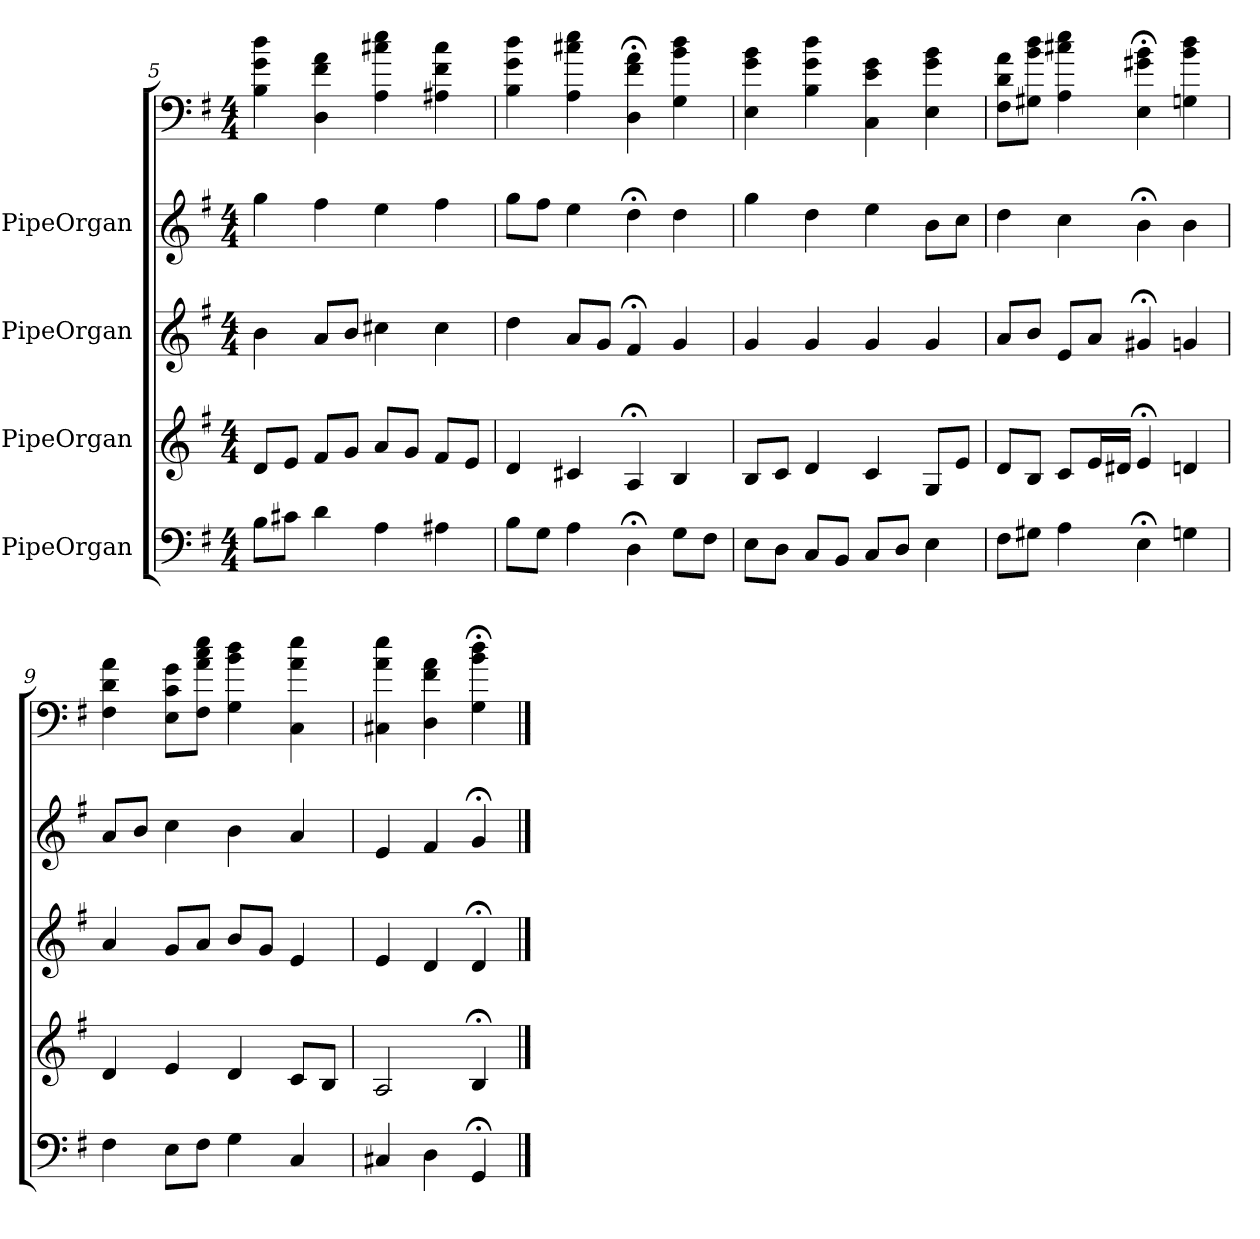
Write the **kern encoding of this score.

**kern	**kern	**kern	**kern	**kern
*part5	*part4	*part3	*part2	*part1
*staff5	*staff4	*staff3	*staff2	*staff1
*I"PipeOrgan	*I"PipeOrgan	*I"PipeOrgan	*I"PipeOrgan	*
*k[f#]	*k[f#]	*k[f#]	*k[f#]	*k[f#]
*G:	*G:	*G:	*G:	*G:
*M4/4	*M4/4	*M4/4	*M4/4	*M4/4
=5	=5	=5	=5	=5
8BL	8dL	4b	4gg	4B 4g 4dd
8c#XJ	8eJ	.	.	.
4d	8f#L	8aL	4ff#	4D 4f# 4a
.	8gJ	8bJ	.	.
4A	8aL	4cc#X	4ee	4A 4cc#X 4ee
.	8gJ	.	.	.
4A#X	8f#L	4cc#	4ff#	4A#X 4f# 4cc#
.	8eJ	.	.	.
=6	=6	=6	=6	=6
8BL	4d	4dd	8ggL	4B 4g 4dd
8GJ	.	.	8ff#J	.
4A	4c#X	8aL	4ee	4A 4cc#X 4ee
.	.	8gJ	.	.
4D;<	4A;<	4f#;<	4dd;<	4D;< 4f#;< 4a;<
8GL	4B	4g	4dd	4G 4b 4dd
8F#J	.	.	.	.
=7	=7	=7	=7	=7
8EL	8BL	4g	4gg	4E 4g 4b
8DJ	8cJ	.	.	.
8CL	4d	4g	4dd	4B 4g 4dd
8BBJ	.	.	.	.
8CL	4c	4g	4ee	4C 4e 4g
8DJ	.	.	.	.
4E	8GL	4g	8bL	4E 4g 4b
.	8eJ	.	8ccJ	.
=8	=8	=8	=8	=8
8F#L	8dL	8aL	4dd	8F# 8d 8aL
8G#XJ	8BJ	8bJ	.	8G#X 8b 8ddJ
4A	8cL	8eL	4cc	4A 4cc#X 4ee
.	16eL	8aJ	.	.
.	16d#XJJ	.	.	.
4E;<	4e;<	4g#X;<	4b;<	4E;< 4g#X;< 4b;<
4Gn	4dn	4gn	4b	4Gn 4b 4dd
=9	=9	=9	=9	=9
4F#	4d	4a	8aL	4F# 4d 4a
.	.	.	8bJ	.
8EL	4e	8gL	4cc	8E 8c 8gL
8F#J	.	8aJ	.	8F# 8a 8cc 8eeJ
4G	4d	8bL	4b	4G 4b 4dd
.	.	8gJ	.	.
4C	8cL	4e	4a	4C 4a 4ee
.	8BJ	.	.	.
=10	=10	=10	=10	=10
4C#X	2A	4e	4e	4C#X 4a 4ee
4D	.	4d	4f#	4D 4f# 4a
4GG;<	4B;<	4d;<	4g;<	4G;< 4b;< 4dd;<
==	==	==	==	==
*-	*-	*-	*-	*-
